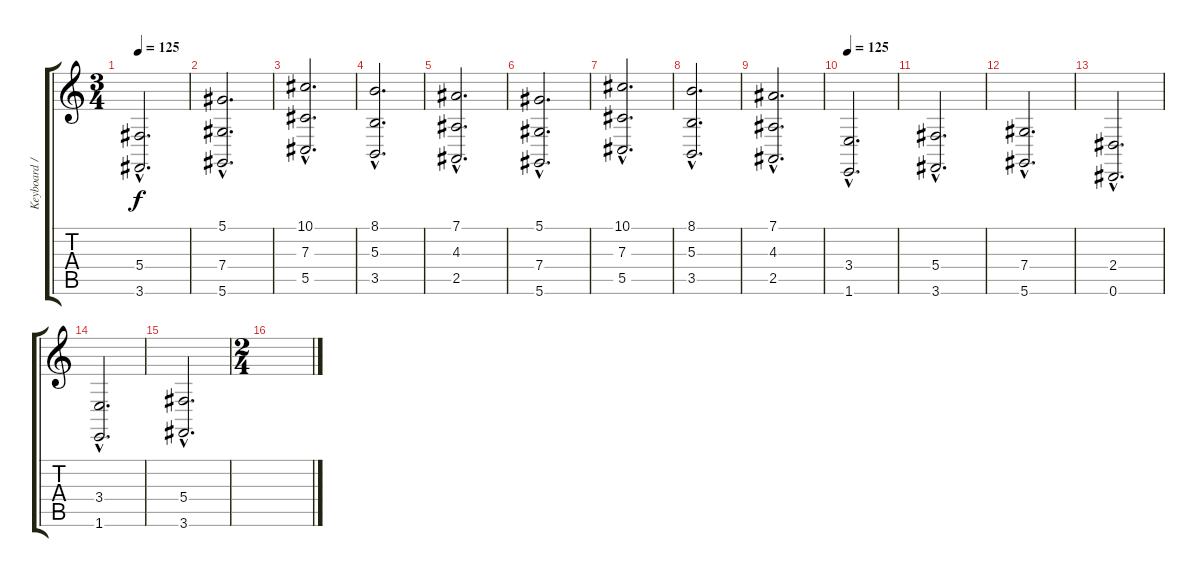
\track ("Keyboard / Vocals" "Keyboard /") {instrument stringensemble1}
\staff {score tabs}
\tuning (Eb4 Bb3 Gb3 Db3 Ab2 Eb2) {hide}
\ts (3 4)
\tempo 125
\clef g2
\ks c
(5.4{hac} 3.6{hac}).2{d dy f} |
(5.1{hac} 7.4{hac} 5.6{hac}).2{d} |
(10.1{hac} 7.3{hac} 5.5{hac}).2{d} |
(8.1{hac} 5.3{hac} 3.5{hac}).2{d} |
(7.1{hac} 4.3{hac} 2.5{hac}).2{d} |
(5.1{hac} 7.4{hac} 5.6{hac}).2{d} |
(10.1{hac} 7.3{hac} 5.5{hac}).2{d} |
(8.1{hac} 5.3{hac} 3.5{hac}).2{d} |
(7.1{hac} 4.3{hac} 2.5{hac}).2{d} |
\tempo 125
(3.4{hac} 1.6{hac}).2{d} |
(5.4{hac} 3.6{hac}).2{d} |
(7.4{hac} 5.6{hac}).2{d} |
(2.4{hac} 0.6{hac}).2{d} |
(3.4{hac} 1.6{hac}).2{d} |
(5.4{hac} 3.6{hac}).2{d} |
\ts (2 4)
